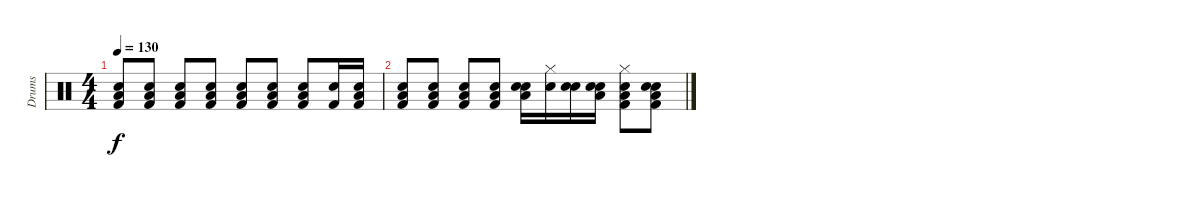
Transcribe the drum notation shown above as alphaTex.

\track ("Drums" "Drums") {instrument percussion}
\staff {score}
\articulation defaults
\ts (4 4)
\tempo 130
\clef neutral
\ks c
("Low Tom (hit)" "Snare (hit) 2" "Kick (hit) 2").8{dy f} ("Low Tom (hit)" "Snare (hit) 2" "Kick (hit) 2").8 ("Low Tom (hit)" "Snare (hit) 2" "Kick (hit) 2").8 ("Low Tom (hit)" "Snare (hit) 2" "Kick (hit) 2").8 ("Low Tom (hit)" "Snare (hit) 2" "Kick (hit) 2").8 ("Low Tom (hit)" "Snare (hit) 2" "Kick (hit) 2").8 ("Low Tom (hit)" "Snare (hit) 2" "Kick (hit) 2").8 ("Snare (hit) 2" "Kick (hit) 2").16 ("Low Tom (hit)" "Snare (hit) 2" "Kick (hit) 2").16 |
("Low Tom (hit)" "Snare (hit) 2" "Kick (hit) 2").8 ("Low Tom (hit)" "Snare (hit) 2" "Kick (hit) 2").8 ("Low Tom (hit)" "Snare (hit) 2" "Kick (hit) 2").8 ("Low Tom (hit)" "Snare (hit) 2" "Kick (hit) 2").8 ("Snare (hit) 2" "Snare (hit) 2" "Low Tom (hit)").16 ("Hi-Hat (closed)" "Snare (hit) 2").16 ("Snare (hit) 2" "Snare (hit) 2").16 ("Snare (hit) 2" "Snare (hit) 2" "Low Tom (hit)").16 ("Hi-Hat (closed)" "Low Tom (hit)" "Snare (hit) 2" "Kick (hit) 2").8 ("Snare (hit) 2" "Low Tom (hit)" "Snare (hit) 2" "Kick (hit) 2").8
